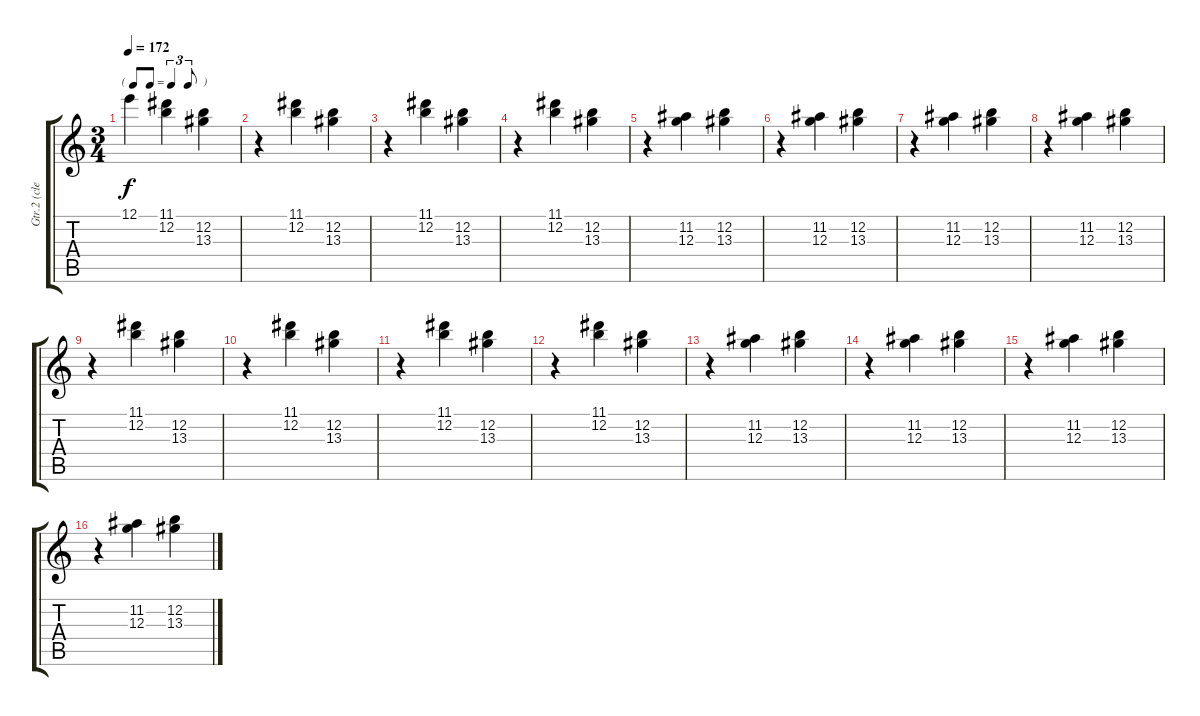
\track ("Gtr.2 (clean)" "Gtr.2 (cle") {instrument electricguitarclean}
\staff {score tabs}
\tuning (E4 B3 G3 D3 A2 E2) {hide}
\ts (3 4)
\tf triplet8th
\tempo 172
\clef g2
\ks c
12.1.4{dy f} (11.1 12.2).4 (12.2 13.3).4 |
r.4 (11.1 12.2).4 (12.2 13.3).4 |
r.4 (11.1 12.2).4 (12.2 13.3).4 |
r.4 (11.1 12.2).4 (12.2 13.3).4 |
r.4 (11.2 12.3).4 (12.2 13.3).4 |
r.4 (11.2 12.3).4 (12.2 13.3).4 |
r.4 (11.2 12.3).4 (12.2 13.3).4 |
r.4 (11.2 12.3).4 (12.2 13.3).4 |
r.4 (11.1 12.2).4 (12.2 13.3).4 |
r.4 (11.1 12.2).4 (12.2 13.3).4 |
r.4 (11.1 12.2).4 (12.2 13.3).4 |
r.4 (11.1 12.2).4 (12.2 13.3).4 |
r.4 (11.2 12.3).4 (12.2 13.3).4 |
r.4 (11.2 12.3).4 (12.2 13.3).4 |
r.4 (11.2 12.3).4 (12.2 13.3).4 |
r.4 (11.2 12.3).4 (12.2 13.3).4
